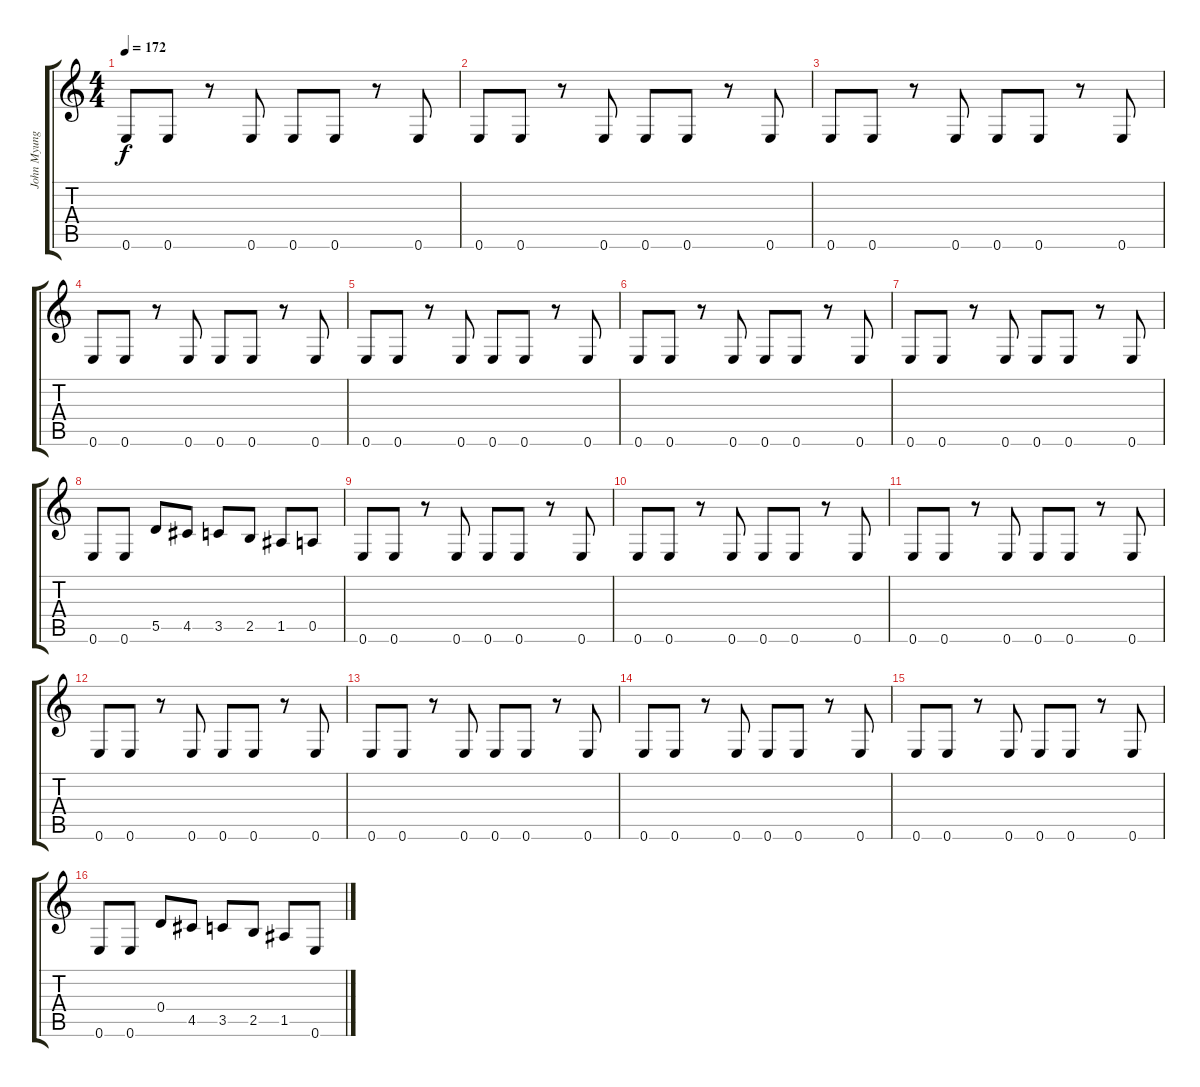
\track ("John Myung" "John Myung") {instrument electricbassfinger}
\staff {score tabs}
\tuning (E4 B3 G3 D3 A2 E2) {hide}
\ts (4 4)
\tempo 172
\clef g2
\ks c
0.6.8{dy f} 0.6.8 r.8 0.6.8 0.6.8 0.6.8 r.8 0.6.8 |
0.6.8 0.6.8 r.8 0.6.8 0.6.8 0.6.8 r.8 0.6.8 |
0.6.8 0.6.8 r.8 0.6.8 0.6.8 0.6.8 r.8 0.6.8 |
0.6.8 0.6.8 r.8 0.6.8 0.6.8 0.6.8 r.8 0.6.8 |
0.6.8 0.6.8 r.8 0.6.8 0.6.8 0.6.8 r.8 0.6.8 |
0.6.8 0.6.8 r.8 0.6.8 0.6.8 0.6.8 r.8 0.6.8 |
0.6.8 0.6.8 r.8 0.6.8 0.6.8 0.6.8 r.8 0.6.8 |
0.6.8 0.6.8 5.5.8 4.5.8 3.5.8 2.5.8 1.5.8 0.5.8 |
0.6.8 0.6.8 r.8 0.6.8 0.6.8 0.6.8 r.8 0.6.8 |
0.6.8 0.6.8 r.8 0.6.8 0.6.8 0.6.8 r.8 0.6.8 |
0.6.8 0.6.8 r.8 0.6.8 0.6.8 0.6.8 r.8 0.6.8 |
0.6.8 0.6.8 r.8 0.6.8 0.6.8 0.6.8 r.8 0.6.8 |
0.6.8 0.6.8 r.8 0.6.8 0.6.8 0.6.8 r.8 0.6.8 |
0.6.8 0.6.8 r.8 0.6.8 0.6.8 0.6.8 r.8 0.6.8 |
0.6.8 0.6.8 r.8 0.6.8 0.6.8 0.6.8 r.8 0.6.8 |
0.6.8 0.6.8 0.4.8 4.5.8 3.5.8 2.5.8 1.5.8 0.6.8
